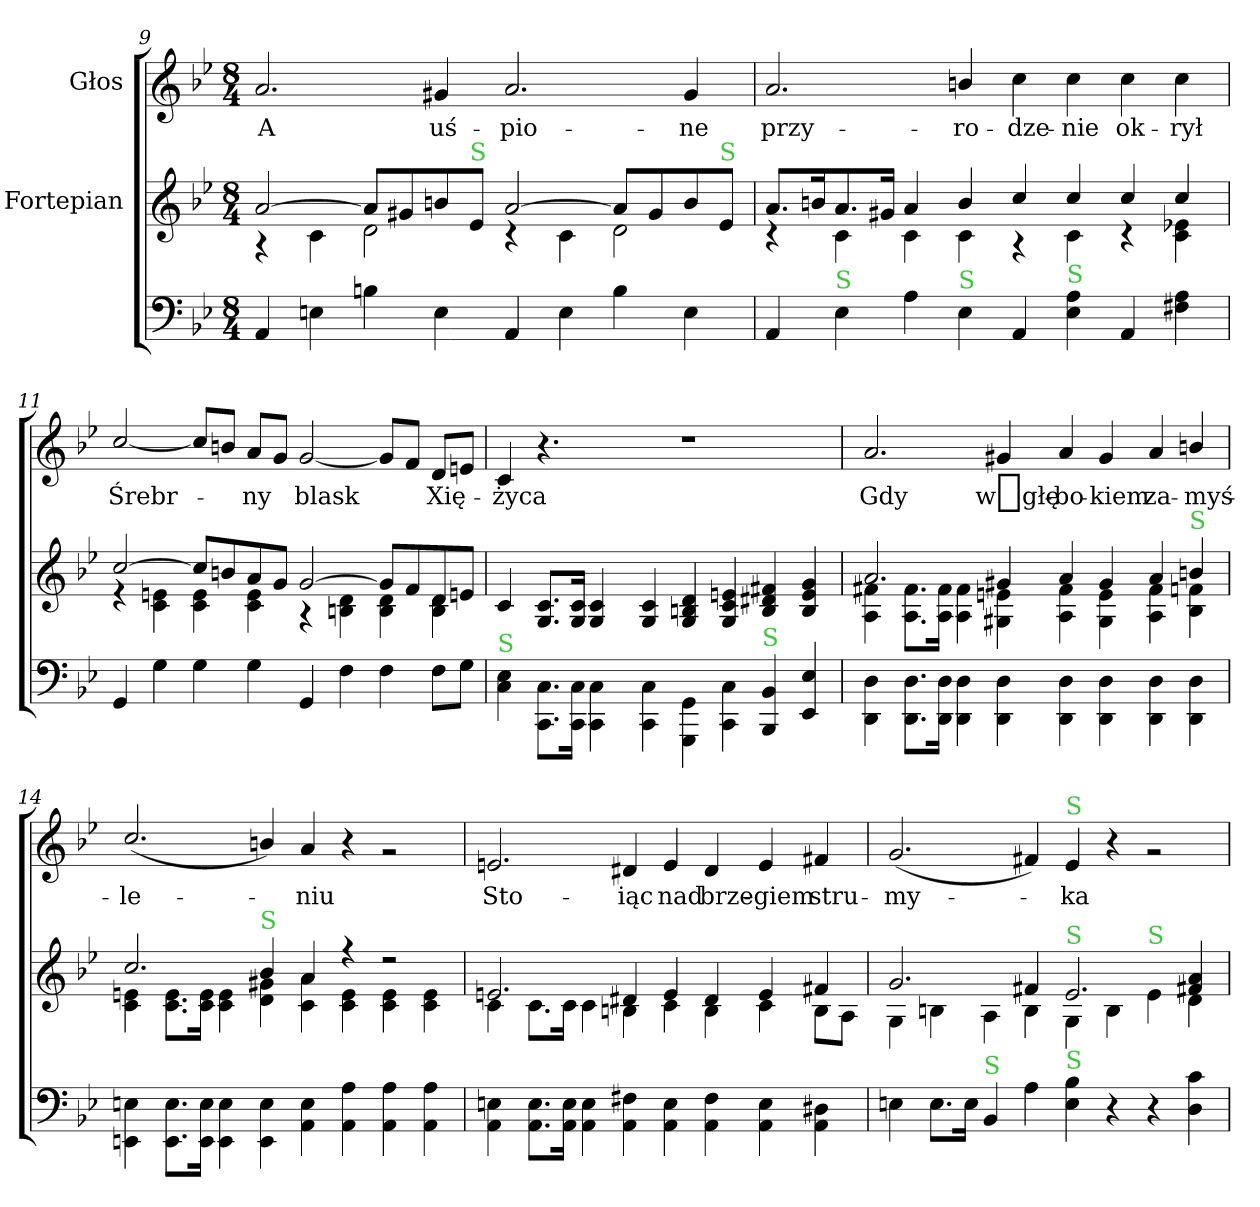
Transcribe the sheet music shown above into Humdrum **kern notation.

**kern	**kern	**kern	**text
*part3	*part2	*part1	*part1
*staff3	*staff2	*staff1	*staff1
*	*I"Fortepian	*I"Głos	*
*clefF4	*clefG2	*clefG2	*
*k[b-e-]	*k[b-e-]	*k[b-e-]	*
*M8/4	*M8/4	*M8/4	*
=9	=9	=9	=9
*	*^	*	*
4AA/	[2a/	4r	2.a/	A
4En\	.	4c\	.	.
4Bn\	8a/L]	2d\	.	.
.	8g#X/	.	.	.
4E\	8bn/	.	4g#X/	uś-
!	!LO:TX:a:color=limegreen:t=S	!	!	!
.	8e-/J	.	.	.
4AA/	[2a/	4r	2.a/	-pio-
4E\	.	4c\	.	.
4B\	8a/L]	2d\	.	.
.	8g#/	.	.	.
4E\	8b/	.	4g#/	-ne
!	!LO:TX:a:color=limegreen:t=S	!	!	!
.	8e-/J	.	.	.
=10	=10	=10	=10	=10
4AA/	8.a/L	4r	2.a/	przy-
.	16bn/K	.	.	.
!LO:TX:a:color=limegreen:t=S	!	!	!	!
4E-\	8.a/	4c\	.	.
.	16g#X/Jk	.	.	.
4A\	4a/	4c\	.	.
!LO:TX:a:color=limegreen:t=S	!	!	!	!
4E-\	4b/	4c\	4bn/	-ro-
4AA/	4cc/	4r	4cc\	-dze-
!LO:TX:a:color=limegreen:t=S	!	!	!	!
4E-\ 4A\	4cc/	4c\	4cc\	-nie
4AA/	4cc/	4r	4cc\	ok-
4F#X\ 4A\	4cc/	4c\ 4e-X\	4cc\	-rył
=11	=11	=11	=11	=11
4GG/	[2cc/	4re	[2cc/	Śrebr-
4G\	.	4c\ 4en\	.	.
4G\	8cc/L]	4c\ 4e\	8cc/L]	.
.	8bn/	.	8bn/J	.
4G\	8a/	4c\ 4e\	8a/L	-ny
.	8g/J	.	8g/J	.
4GG/	[2g/	4r	[2g/	blask
4F\	.	4Bn\ 4d\	.	.
4F\	8g/L]	4B\ 4d\	8g/L]	.
.	8f/	.	8f/J	.
8F\L	8d/	4B\ 4d\	8d/L	Xię-
8G\J	8en/J	.	8en/J	.
*	*v	*v	*	*
=12	=12	=12	=12
!LO:TX:a:color=limegreen:t=S	!	!	!
4C\ 4E-\	4c/	4c/	-życa
8.CC\ 8.C\L	8.G/ 8.c/L	4.r	.
16CC\ 16C\Jk	16G/ 16c/Jk	.	.
4CC\ 4C\	4G/ 4c/	.	.
.	.	8ryy	.
4CC\ 4C\	4G/ 4c/	4ryy	.
4GGG\ 4GG\	4G/ 4Bn/ 4d/	1r	.
4CC\ 4C\	4G/ 4c/ 4en/	.	.
!LO:TX:a:color=limegreen:t=S	!	!	!
4BBB-/ 4BB-/	4B/ 4d#X/ 4f#X/	.	.
4EE-/ 4E-/	4B/ 4e/ 4g/	.	.
=13	=13	=13	=13
!	!LO:N:vis=2	!	!
*	*^	*	*
4DD\ 4D\	2.a/	4A\ 4f#X\	2.a/	Gdy
8.DD\ 8.D\L	.	8.A\ 8.f#\L	.	.
16DD\ 16D\Jk	.	16A\ 16f#\Jk	.	.
4DD\ 4D\	.	4A\ 4f#\	.	.
4DD\ 4D\	4g#X/	4G#X\ 4en\	4g#X/	w_głę-
4DD\ 4D\	4a/	4A\ 4f#\	4a/	-bo-
4DD\ 4D\	4g#/	4G#\ 4e\	4g#/	-kiem
4DD\ 4D\	4a/	4A\ 4f#\	4a/	za-
!	!LO:TX:a:color=limegreen:t=S	!	!	!
4DD\ 4D\	4bn/	4B-\ 4fn\	4bn/	-myś-
=14	=14	=14	=14	=14
4EEn\ 4En\	2.cc/	4c\ 4en\	(2.cc/	-le-
8.EE\ 8.E\L	.	8.c\ 8.e\L	.	.
16EE\ 16E\Jk	.	16c\ 16e\Jk	.	.
4EE\ 4E\	.	4c\ 4e\	.	.
!	!LO:TX:a:color=limegreen:t=S	!	!	!
4EE\ 4E\	4b-/	4d\ 4g#X\	4bn/)	.
4AA\ 4E\	4a/	4c\ 4a\	4a/	-niu
4AA\ 4A\	4r	4c\ 4e\	4r	.
4AA\ 4A\	2r	4c\ 4e\	2rg	.
4AA\ 4A\	.	4c\ 4e\	.	.
=15	=15	=15	=15	=15
4AA\ 4En\	2.en/	4c\	2.en/	Sto-
8.AA\ 8.E\L	.	8.c\L	.	.
16AA\ 16E\Jk	.	16c\Jk	.	.
4AA\ 4E\	.	4c\	.	.
4AA\ 4F#X\	4d#X/	4Bn\	4d#X/	-iąc
4AA\ 4E\	4e/	4c\	4e/	nad
4AA\ 4F#\	4d#/	4B\	4d#/	brze-
4AA\ 4E\	4e/	4c\	4e/	-giem
4AA\ 4D#X\	4f#X/	8B\L	4f#X/	stru-
.	.	8A\J	.	.
=16	=16	=16	=16	=16
4En\	2.g/	4G\	(2.g/	-my-
8.E\L	.	4Bn\	.	.
16E\Jk	.	.	.	.
!LO:TX:a:color=limegreen:t=S	!	!	!	!
4BB-/	.	4A\	.	.
4A\	4f#X/	4B\	4f#X/)	.
!	!	!	!LO:TX:a:color=limegreen:t=S	!
!	!LO:TX:a:color=limegreen:t=S	!	!	!
!LO:TX:a:color=limegreen:t=S	!	!	!	!
4E\ 4B-\	2.e-/	4G\	4e-/	-ka
4r	.	4B\	4r	.
!	!	!LO:TX:a:color=limegreen:t=S	!	!
4r	.	4e-\	2rg	.
4D\ 4c\	4f#X/ 4a/	4d\	.	.
*	*v	*v	*	*
=	=	=	=
*-	*-	*-	*-
